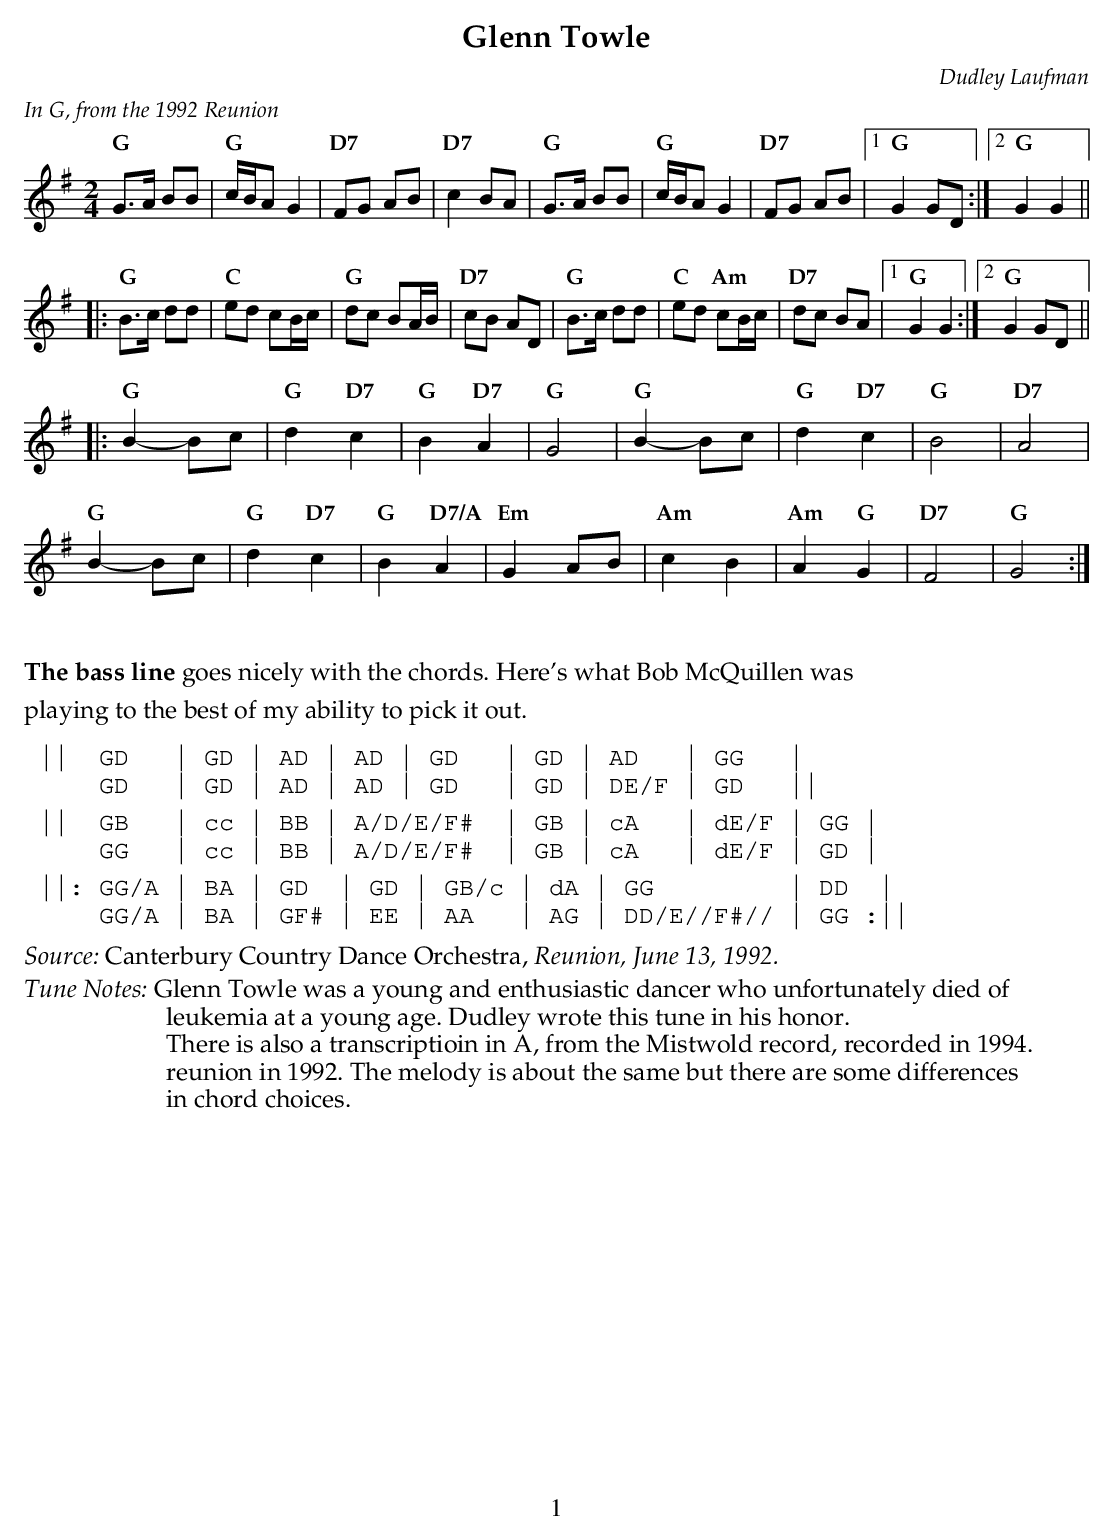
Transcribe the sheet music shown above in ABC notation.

X:1
T:Glenn Towle
C:Dudley Laufman
M:2/4
L:1/16
K:G
%%textfont Palatino-Italic 14
%%text In G, from the 1992 Reunion
%%textfont Palatino-Roman 16
   "G" G2>A2 B2B2  | "G" cBA2 G4        | "D7" F2G2 A2B2     | "D7" c4 B2A2 |\
   "G" G2>A2 B2B2  | "G" cBA2 G4        | "D7" F2G2 A2B2     |1 "G" G4 G2D2 :|2 "G"G4 G4 ||
|: "G" B2>c2 d2d2  | "C" e2d2 c2Bc      | "G"  d2c2 B2AB     | "D7" c2B2 A2D2 |\
   "G" B2>c2 d2d2  | "C" e2d2 "Am" c2Bc | "D7" d2c2 B2A2     |1 "G" G4 G4 :|2 "G"G4 G2D2 ||
|: "G" B4- B2c2    | "G" d4 "D7" c4     | "G" B4 "D7" A4     | "G" G8 |\
   "G" B4- B2c2    | "G" d4 "D7" c4     | "G" B8             | "D7" A8 |
   "G" B4- B2c2    | "G" d4 "D7" c4     | "G" B4 "D7/A" A4   | "Em" G4 A2B2 |\
   "Am" c4 B4      | "Am" A4 "G" G4     | "D7" F8            | "G" G8  :|
